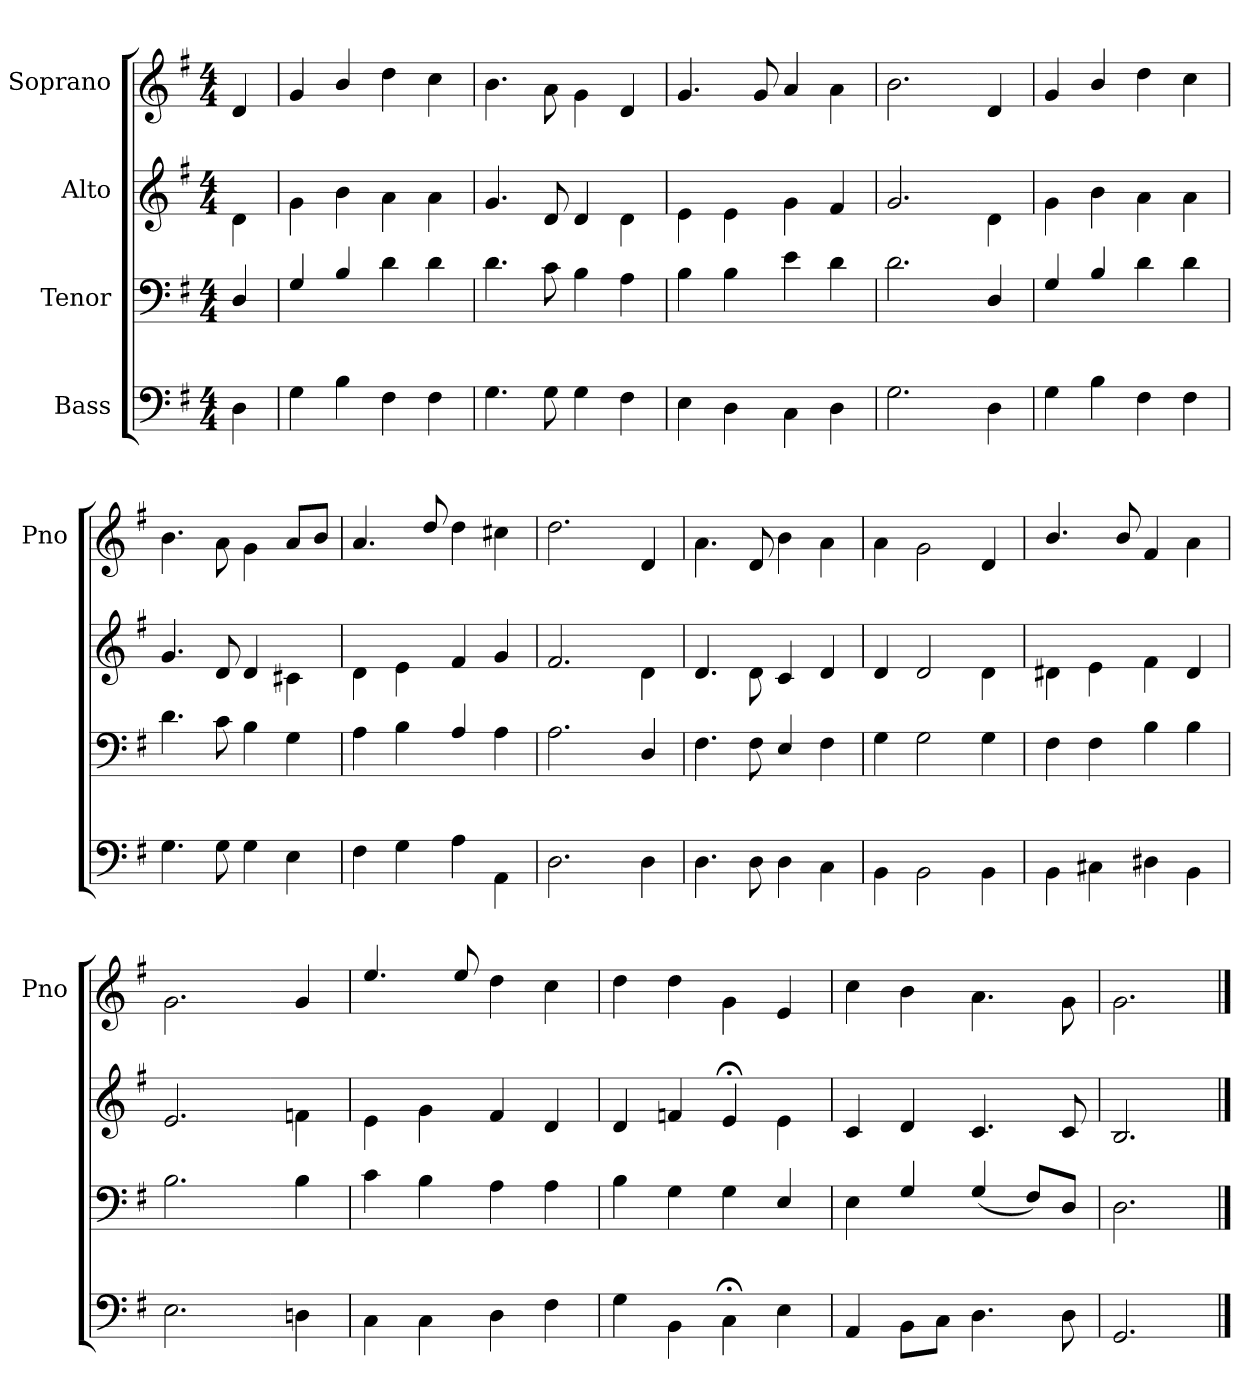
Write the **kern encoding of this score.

**kern	**kern	**kern	**kern
*part4	*part3	*part2	*part1
*staff4	*staff3	*staff2	*staff1
*I"Bass	*I"Tenor	*I"Alto	*I"Soprano
*	*	*	*I'Pno
*clefF4	*clefF4	*clefG2	*clefG2
*k[f#]	*k[f#]	*k[f#]	*k[f#]
*G:	*G:	*G:	*G:
*M4/4	*M4/4	*M4/4	*M4/4
=	=	=	=
4D\	4D/	4d\	4d/
=	=	=	=
4G\	4G/	4g\	4g/
4B\	4B/	4b\	4b/
4F#\	4d\	4a\	4dd\
4F#\	4d\	4a\	4cc\
=	=	=	=
4.G\	4.d\	4.g/	4.b\
8G\	8c\	8d/	8a\
4G\	4B\	4d/	4g\
4F#\	4A\	4d\	4d/
=	=	=	=
4E\	4B\	4e\	4.g/
4D\	4B\	4e\	.
.	.	.	8g/
4C\	4e\	4g\	4a/
4D\	4d\	4f#/	4a\
=	=	=	=
2.G\	2.d\	2.g/	2.b\
=-	=-	=-	=-
4D\	4D/	4d\	4d/
=	=	=	=
4G\	4G/	4g\	4g/
4B\	4B/	4b\	4b/
4F#\	4d\	4a\	4dd\
4F#\	4d\	4a\	4cc\
=	=	=	=
4.G\	4.d\	4.g/	4.b\
8G\	8c\	8d/	8a\
4G\	4B\	4d/	4g\
4E\	4G\	4c#X\	8a/L
.	.	.	8b/J
=	=	=	=
4F#\	4A\	4d\	4.a/
4G\	4B\	4e\	.
.	.	.	8dd/
4A\	4A/	4f#/	4dd\
4AA\	4A\	4g/	4cc#X\
=	=	=	=
2.D\	2.A\	2.f#/	2.dd\
=-	=-	=-	=-
4D\	4D/	4d\	4d/
=	=	=	=
4.D\	4.F#\	4.d/	4.a\
8D\	8F#\	8d\	8d/
4D\	4E/	4c/	4b\
4C\	4F#\	4d/	4a\
=	=	=	=
4BB\	4G\	4d/	4a\
2BB\	2G\	2d/	2g\
4BB\	4G\	4d\	4d/
=	=	=	=
4BB\	4F#\	4d#X\	4.b/
4C#X\	4F#\	4e\	.
.	.	.	8b/
4D#X\	4B\	4f#\	4f#/
4BB\	4B\	4d#/	4a\
=	=	=	=
2.E\	2.B\	2.e/	2.g\
=-	=-	=-	=-
4Dn\	4B\	4fn\	4g/
=	=	=	=
4C\	4c\	4e\	4.ee/
4C\	4B\	4g\	.
.	.	.	8ee/
4D\	4A\	4f#/	4dd\
4F#\	4A\	4d/	4cc\
=	=	=	=
4G\	4B\	4d/	4dd\
4BB\	4G\	4fn/	4dd\
4C;\	4G\	4e;</	4g\
4E\	4E/	4e\	4e/
=	=	=	=
4AA/	4E\	4c/	4cc\
8BB\L	4G/	4d/	4b\
8C\J	.	.	.
4.D\	(>4G/	4.c/	4.a\
.	8F#/L)	.	.
8D\	8D/J	8c/	8g\
=	=	=	=
2.GG/	2.D\	2.B/	2.g\
==	==	==	==
*-	*-	*-	*-
